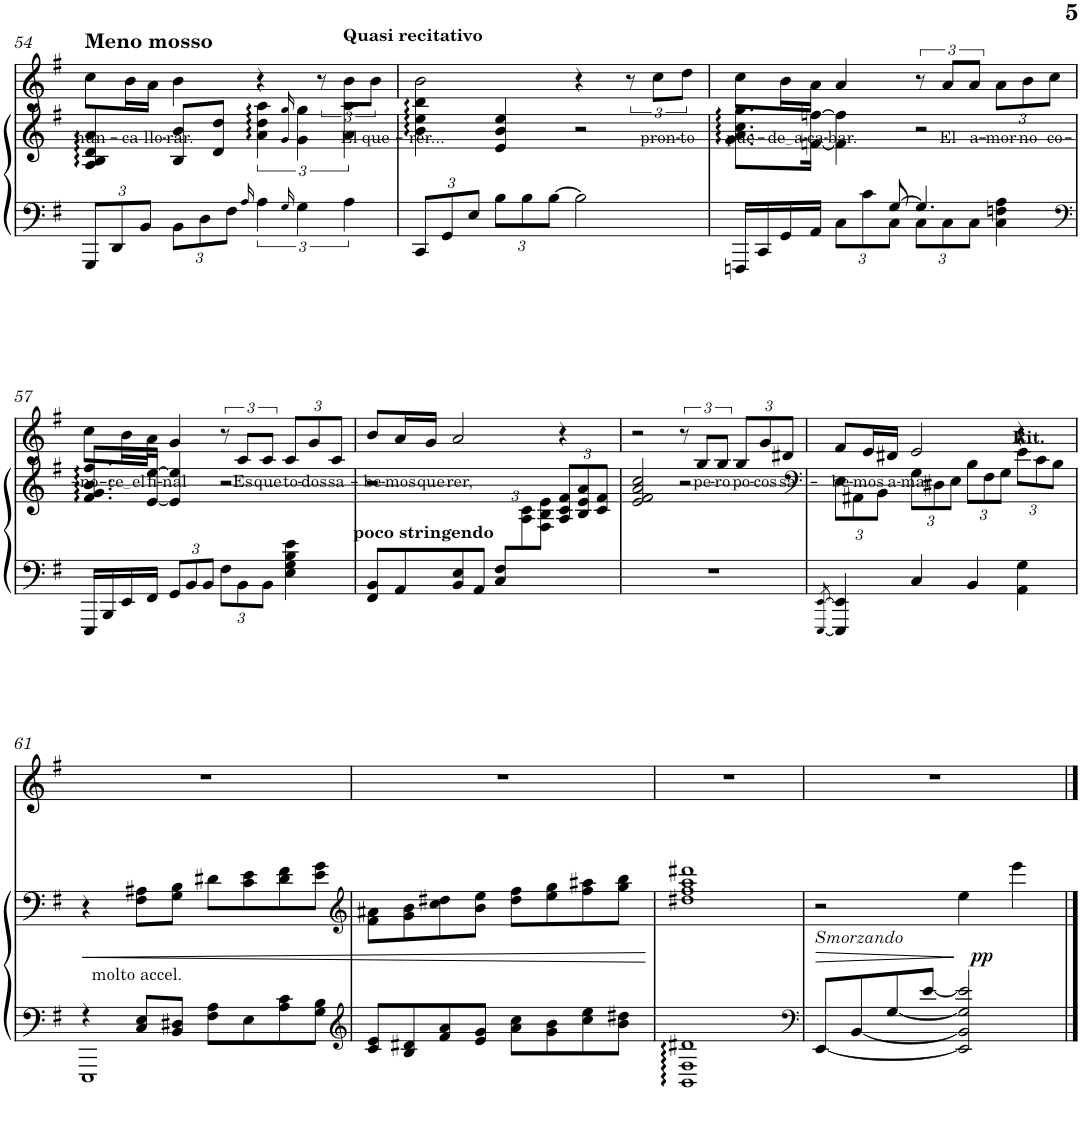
**kern	**kern	**dynam	**kern	**text
*part2	*part2	*part2	*part1	*part1
*staff3	*staff2	*staff2/3	*staff1	*staff1
*I"Piano	*	*	*I"Voice	*
*I'Pno	*	*	*	*
!!LO:PB:g=z
*clefF4	*clefG2	*	*clefG2	*
*k[f#]	*k[f#]	*	*k[f#]	*
*M4/4	*M4/4	*	*M4/4	*
*Xbrackettup	*	*	*	*
=54	=54	=54	=54	=54
!	!	!	!LO:TX:a:B:t=Meno mosso	!
!	!	!	!	!LO:LY:b
12GGG/L	4A/ 4B/ 4d/ 4a/	.	8cc\L	nun-
12DD/	.	.	.	.
!	!	!	!	!LO:LY:b
.	.	.	16b\L	-ca
12BB/J	.	.	.	.
!	!	!	!	!LO:LY:b
.	.	.	16a\JJ	llo-
!	!	!	!	!LO:LY:b
12BB\L	8B/ 8b/L	.	4b\	-rar.
12D\	.	.	.	.
.	8d/ 8dd/J	.	.	.
12F#\J	.	.	.	.
16qA/	.	.	.	.
*brackettup	*	*	*	*
6A\	6a\ 6dd\ 6aa\	.	4r	.
16qG/	16qg/ 16qgg/	.	.	.
6G\	6g\ 6gg\	.	.	.
.	.	.	12r	.
!	!	!	!LO:TX:a:B:t=Quasi recitativo	!
!	!	!	!	!LO:LY:b
6A\	6a\ 6aa\	.	12b\L	El
!	!	!	!	!LO:LY:b
.	.	.	12b\J	que-
=55	=55	=55	=55	=55
*Xbrackettup	*	*	*	*
!	!	!	!	!LO:LY:b
12CC/L	4b\ 4ee\ 4bb\	.	2b\	-rer...
12GG/	.	.	.	.
12E/J	.	.	.	.
12B\L	4e/ 4b/ 4ee/	.	.	.
12B\	.	.	.	.
[12B\J	.	.	.	.
2B\]	2r	.	4r	.
.	.	.	12r	.
!	!	!	!	!LO:LY:b
.	.	.	12cc\L	pron-
!	!	!	!	!LO:LY:b
.	.	.	12dd\J	-to
=56	=56	=56	=56	=56
*^	*	*	*	*
!	!	!	!	!	!LO:LY:b
16FFFn/LL	4ryy	8.g\ 8.a\ 8.cc\ 8.gg\L	.	8cc\L	pue-
16CC/	.	.	.	.	.
!	!	!	!	!	!LO:LY:b
16GG/	.	.	.	16b\L	de a
!	!	!	!	!	!LO:LY:b
16AA/JJ	.	[16fn\ [16ffn\Jk	.	16a\JJ	-ca-
*	*Xtuplet	*	*	*	*
!	!	!	!	!	!LO:LY:b
12C\L	12ryy	4f\] 4ff\]	.	4a/	-bar.
12c\	12ryy	.	.	.	.
12C\J	[12G/	.	.	.	.
*tuplet	*	*	*	*	*
12C\L	6.G/]	2r	.	12r	.
!	!	!	!	!	!LO:LY:b
12C\	.	.	.	12a/L	El
!	!	!	!	!	!LO:LY:b
12C\J	.	.	.	12a/J	a-
*	*	*	*	*Xbrackettup	*
!	!	!	!	!	!LO:LY:b
4C\ 4Fn\ 4A\	4ryy	.	.	12a\L	-mor
!	!	!	!	!	!LO:LY:b
.	.	.	.	12b\	no
!	!	!	!	!	!LO:LY:b
.	.	.	.	12cc\J	co-
*v	*v	*	*	*	*
!!LO:LB:g=z
=57	=57	=57	=57	=57
*clefF4	*	*	*	*
!	!	!	!	!LO:LY:b
16EEE/LL	8.f#/ 8.g/ 8.b/ 8.ff#/L	.	8cc\L	-no-
16BBB/	.	.	.	.
!	!	!	!	!LO:LY:b
16EE/	.	.	16b\L	ce el
!	!	!	!	!LO:LY:b
16FF#/JJ	[16e/ [16ee/Jk	.	16a\JJ	fi-
!	!	!	!	!LO:LY:b
12GG/L	4e/] 4ee/]	.	4g/	-nal
12BB/	.	.	.	.
12BB/J	.	.	.	.
*	*	*	*brackettup	*
12F#\L	2r	.	12r	.
!	!	!	!	!LO:LY:b
12BB\	.	.	12c/L	Es
!	!	!	!	!LO:LY:b
12BB\J	.	.	12c/J	que
*	*	*	*Xbrackettup	*
!	!	!	!	!LO:LY:b
4E\ 4G\ 4B\ 4e\	.	.	12c/L	to-
!	!	!	!	!LO:LY:b
.	.	.	12g/	-dos
!	!	!	!	!LO:LY:b
.	.	.	12c/J	sa-
=58	=58	=58	=58	=58
*^	*	*	*	*
!LO:TX:a:B:t=poco stringendo	!	!	!	!	!
!	!	!	!	!	!LO:LY:b
2ryy	8FF#/ 8BB/L	2r	.	8b/L	-be-
!	!	!	!	!	!LO:LY:b
.	8AA/	.	.	16a/L	-mos
!	!	!	!	!	!LO:LY:b
.	.	.	.	16g/JJ	que
!	!	!	!	!	!LO:LY:b
.	8BB/ 8E/	.	.	2a/	rer,
.	8AA/J	.	.	.	.
12C/ 12F#/L	2ryy	12ryy	.	.	.
12%5ryy	.	12A\ 12c\	.	.	.
.	.	12F#\ 12B\ 12e\J	.	.	.
*	*	*Xbrackettup	*	*	*
.	.	12A/ 12c/ 12f#/L	.	4r	.
.	.	12B/ 12e/ 12a/	.	.	.
.	.	12c/ 12f#/J	.	.	.
*v	*v	*	*	*	*
=59	=59	=59	=59	=59
1r	2e/ 2f#/ 2a/ 2cc/	.	2r	.
*	*	*	*brackettup	*
.	2r	.	12r	.
!	!	!	!	!LO:LY:b
.	.	.	12B/L	pe-
!	!	!	!	!LO:LY:b
.	.	.	12B/J	-ro
*	*	*	*Xbrackettup	*
!	!	!	!	!LO:LY:b
.	.	.	12B/L	po-
!	!	!	!	!LO:LY:b
.	.	.	12g/	-cos
!	!	!	!	!LO:LY:b
.	.	.	12d#X/J	sa-
=60	=60	=60	=60	=60
[8qEEE/ [8qEE/	.	.	.	.
*	*clefF4	*	*	*
!	!	!	!	!LO:LY:b
4EEE/] 4EE/]	12E\L	.	8f#/L	-be-
.	12AA#X\	.	.	.
!	!	!	!	!LO:LY:b
.	.	.	16e/L	-mos
.	12BB\J	.	.	.
!	!	!	!	!LO:LY:b
.	.	.	16d#X/JJ	a-
!	!	!	!	!LO:LY:b
4C/	12G\L	.	2e/	-mar
.	12D#X\	.	.	.
.	12E\J	.	.	.
4BB/	12B\L	.	.	.
.	12F#\	.	.	.
.	12G\J	.	.	.
!	!LO:TX:a:B:t=Rit.	!	!	!
4AA\ 4G\	12e\L	.	4r	.
.	12c\	.	.	.
.	12B\J	.	.	.
!!LO:LB:g=z
=61	=61	=61	=61	=61
*^	*	*	*	*
!	!	!	!LO:HP:b	!	!
4r	1EEE	4r	<	1r	.
!	!	!LO:TX:b:t=molto accel.	!	!	!
8C/ 8E/L	.	8F#\ 8A#X\L	.	.	.
8BB/ 8D#X/J	.	8G\ 8B\J	.	.	.
8F#\ 8A\L	.	8d#X\L	.	.	.
8E\	.	8c\ 8e\	.	.	.
8A\ 8c\	.	8d#\ 8f#\	.	.	.
8G\ 8B\J	.	8e\ 8g\J	.	.	.
*v	*v	*	*	*	*
=62	=62	=62	=62	=62
*clefG2	*clefG2	*	*	*
8c/ 8e/L	8f#\ 8a#X\L	.	1r	.
8B/ 8d#X/	8g\ 8b\	.	.	.
8f#/ 8a/	8cc\ 8dd#X\	.	.	.
8e/ 8g/J	8b\ 8ee\J	.	.	.
8a\ 8cc\L	8dd#\ 8ff#\L	.	.	.
8g\ 8b\	8ee\ 8gg\	.	.	.
8cc\ 8ee\	8ff#\ 8aa#X\	.	.	.
8b\ 8dd#X\J	8gg\ 8bb\J	.	.	.
.	.	[	.	.
=63	=63	=63	=63	=63
1BB 1F# 1d#X	1dd#X 1ff# 1aa 1ddd#X	.	1r	.
=64	=64	=64	=64	=64
*clefF4	*	*	*	*
!LO:TX:a:i:t=Smorzando	!	!	!	!
!	!	!LO:HP:b	!	!
[8EE/L	2r	>	1r	.
[8BB/	.	.	.	.
[8G/	.	.	.	.
[8e/J	.	.	.	.
!	!	!LO:DY:n=1:b	!	!
2EE/] 2BB/] 2G/] 2e/]	4ee\	] pp	.	.
.	4eee\	.	.	.
==	==	==	==	==
*-	*-	*-	*-	*-
